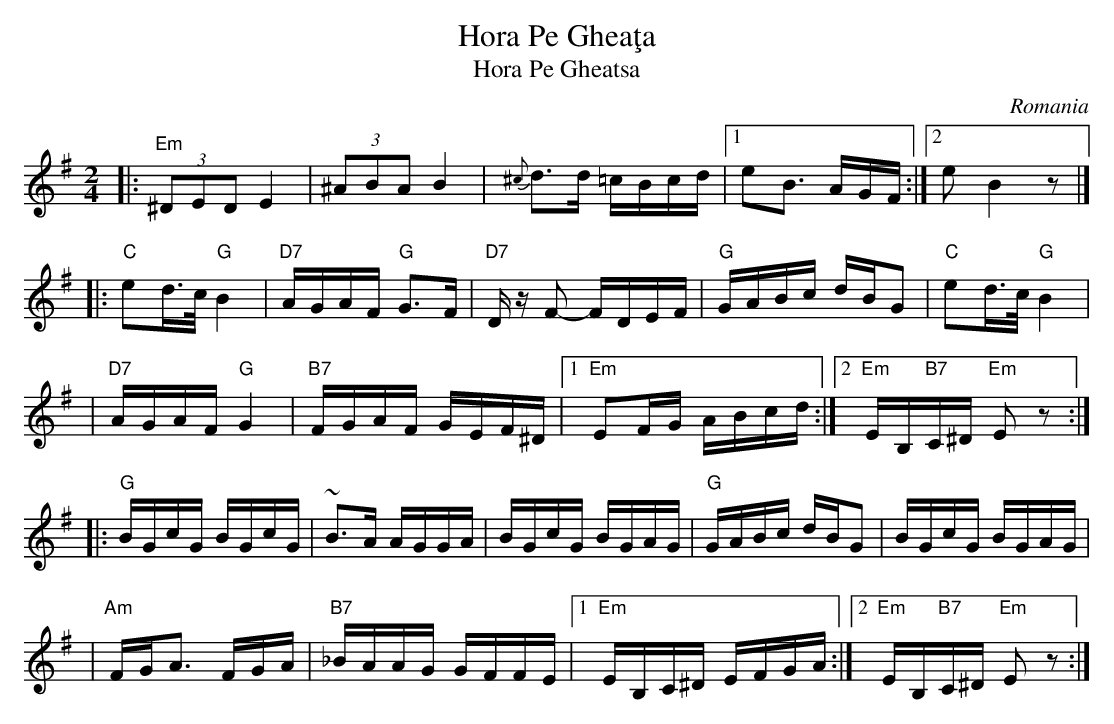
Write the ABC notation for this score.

X:1
T: Hora Pe Ghea\,ta
T: Hora Pe Gheatsa
O: Romania
M: 2/4
L: 1/16
K: Em
|: "Em"(3^D2E2D2 E4 \
| (3^A2B2A2 B4 \
| {^c}d3d =cBcd \
|1 e2B3 AGF \
:|2 e2B4 z2 |]
|: "C"e2d>c "G"B4 \
| "D7"AGAF "G"G3F \
| "D7"Dz F2- FDEF \
| "G"GABc dBG2 \
| "C"e2d>c "G"B4 |
| "D7"AGAF "G"G4 \
| "B7"FGAF GEF^D \
|1 "Em"E2FG ABcd \
:|2 "Em"EB,"B7"C^D "Em"E2z2 :|
|: "G"BGcG BGcG \
| ~B3A AGGA \
| BGcG BGAG \
| "G"GABc dBG2 \
| BGcG BGAG |
| "Am"FGA3 FGA \
| "B7"_BAAG GFFE \
|1 "Em"EB,C^D EFGA \
:|2 "Em"EB,"B7"C^D "Em"E2z2 :|
